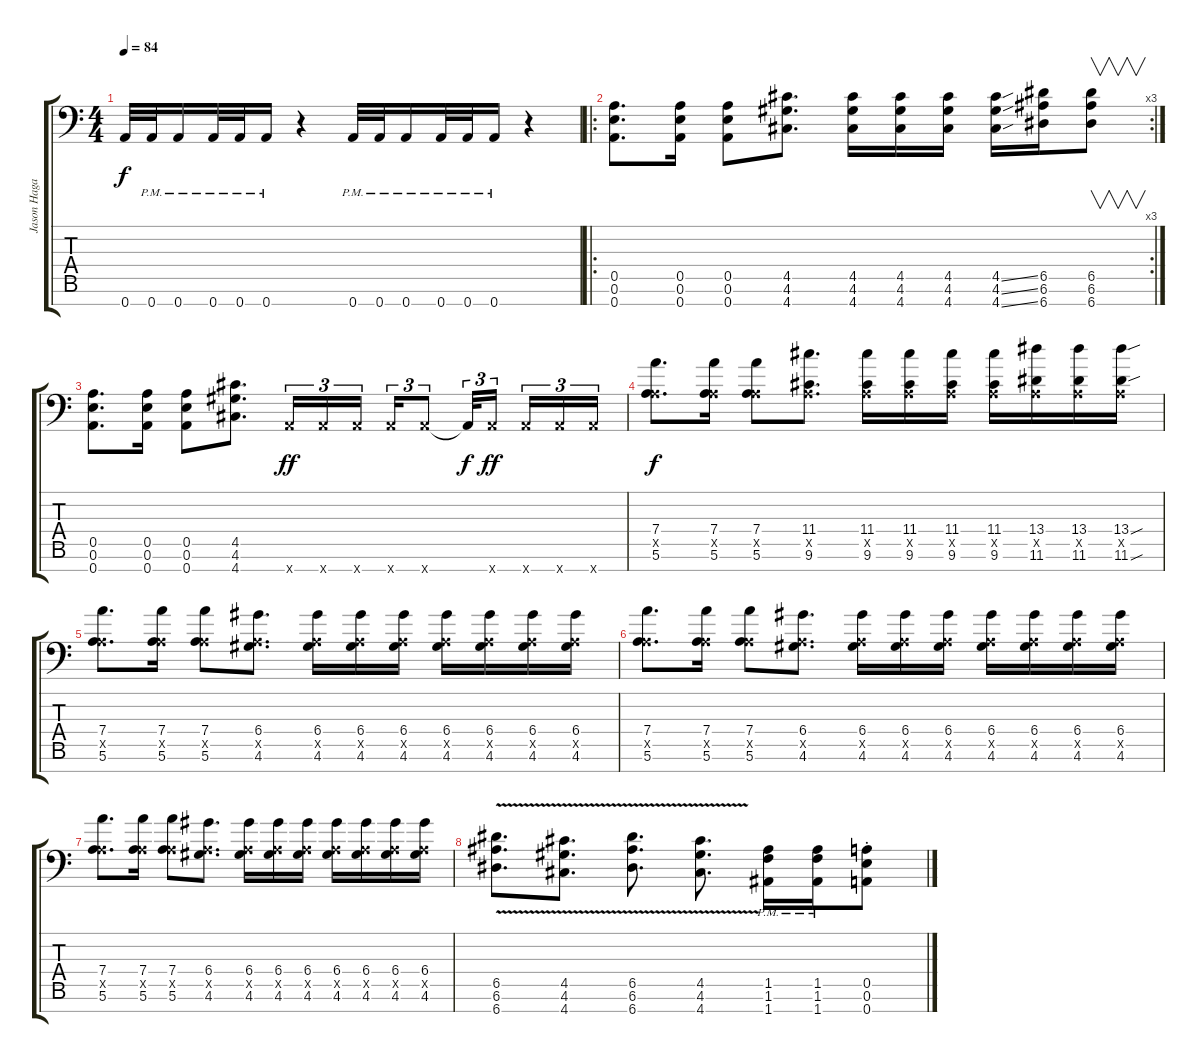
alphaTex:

\track ("Jason Hagar" "Jason Haga") {instrument distortionguitar}
\staff {score tabs}
\tuning (E4 B3 G3 D3 A2 E2 A1) {hide}
\ts (4 4)
\tempo 84
\clef f4
\ks c
0.7.32{dy f volume 16 instrument distortionguitar} 0.7{pm}.32 0.7{pm}.16 0.7{pm}.32 0.7{pm}.32 0.7{pm}.16 r.4 0.7{pm}.32 0.7{pm}.32 0.7{pm}.16 0.7{pm}.32 0.7{pm}.32 0.7{pm}.16 r.4 |
\ro
\rc 3
(0.5 0.6 0.7).8{d} (0.5 0.6 0.7).16 (0.5 0.6 0.7).8 (4.5 4.6 4.7).8{d} (4.5 4.6 4.7).16 (4.5 4.6 4.7).16 (4.5 4.6 4.7).16 (4.5{ss} 4.6{ss} 4.7{ss}).16 (6.5 6.6 6.7).16 (6.5 6.6 6.7).8{v} |
(0.5 0.6 0.7).8{d} (0.5 0.6 0.7).16 (0.5 0.6 0.7).8 (4.5 4.6 4.7).8{d} 0.7{x}.16{tu (3 2) dy ff} 0.7{x}.16{tu (3 2)} 0.7{x}.16{tu (3 2) beam splitsecondary} 0.7{x}.16{tu (3 2)} 0.7{x}.8{tu (3 2)} 0.7{t}.32{tu (3 2) dy f} 0.7{x}.16{tu (3 2) dy ff beam splitsecondary} 0.7{x}.16{tu (3 2)} 0.7{x}.16{tu (3 2)} 0.7{x}.16{tu (3 2)} |
(7.4 0.5{x} 5.6).8{d dy f} (7.4 0.5{x} 5.6).16 (7.4 0.5{x} 5.6).8 (11.4 0.5{x} 9.6).8{d} (11.4 0.5{x} 9.6).16 (11.4 0.5{x} 9.6).16 (11.4 0.5{x} 9.6).16 (11.4 0.5{x} 9.6).16 (13.4 0.5{x} 11.6).16 (13.4 0.5{x} 11.6).16 (13.4{sou} 0.5{x} 11.6{sou}).16 |
(7.4 0.5{x} 5.6).8{d} (7.4 0.5{x} 5.6).16 (7.4 0.5{x} 5.6).8 (6.4 0.5{x} 4.6).8{d} (6.4 0.5{x} 4.6).16 (6.4 0.5{x} 4.6).16 (6.4 0.5{x} 4.6).16 (6.4 0.5{x} 4.6).16 (6.4 0.5{x} 4.6).16 (6.4 0.5{x} 4.6).16 (6.4 0.5{x} 4.6).16 |
(7.4 0.5{x} 5.6).8{d} (7.4 0.5{x} 5.6).16 (7.4 0.5{x} 5.6).8 (6.4 0.5{x} 4.6).8{d} (6.4 0.5{x} 4.6).16 (6.4 0.5{x} 4.6).16 (6.4 0.5{x} 4.6).16 (6.4 0.5{x} 4.6).16 (6.4 0.5{x} 4.6).16 (6.4 0.5{x} 4.6).16 (6.4 0.5{x} 4.6).16 |
(7.4 0.5{x} 5.6).8{d} (7.4 0.5{x} 5.6).16 (7.4 0.5{x} 5.6).8 (6.4 0.5{x} 4.6).8{d} (6.4 0.5{x} 4.6).16 (6.4 0.5{x} 4.6).16 (6.4 0.5{x} 4.6).16 (6.4 0.5{x} 4.6).16 (6.4 0.5{x} 4.6).16 (6.4 0.5{x} 4.6).16 (6.4 0.5{x} 4.6).16 |
(6.5{v} 6.6 6.7).8{d} (4.5{v} 4.6 4.7).8{d} (6.5{v} 6.6 6.7).8{d} (4.5{v} 4.6 4.7).8{d} (1.5{pm} 1.6{pm} 1.7{pm}).16 (1.5{pm} 1.6{pm} 1.7{pm}).16 (0.5{st} 0.6{st} 0.7{st}).8
